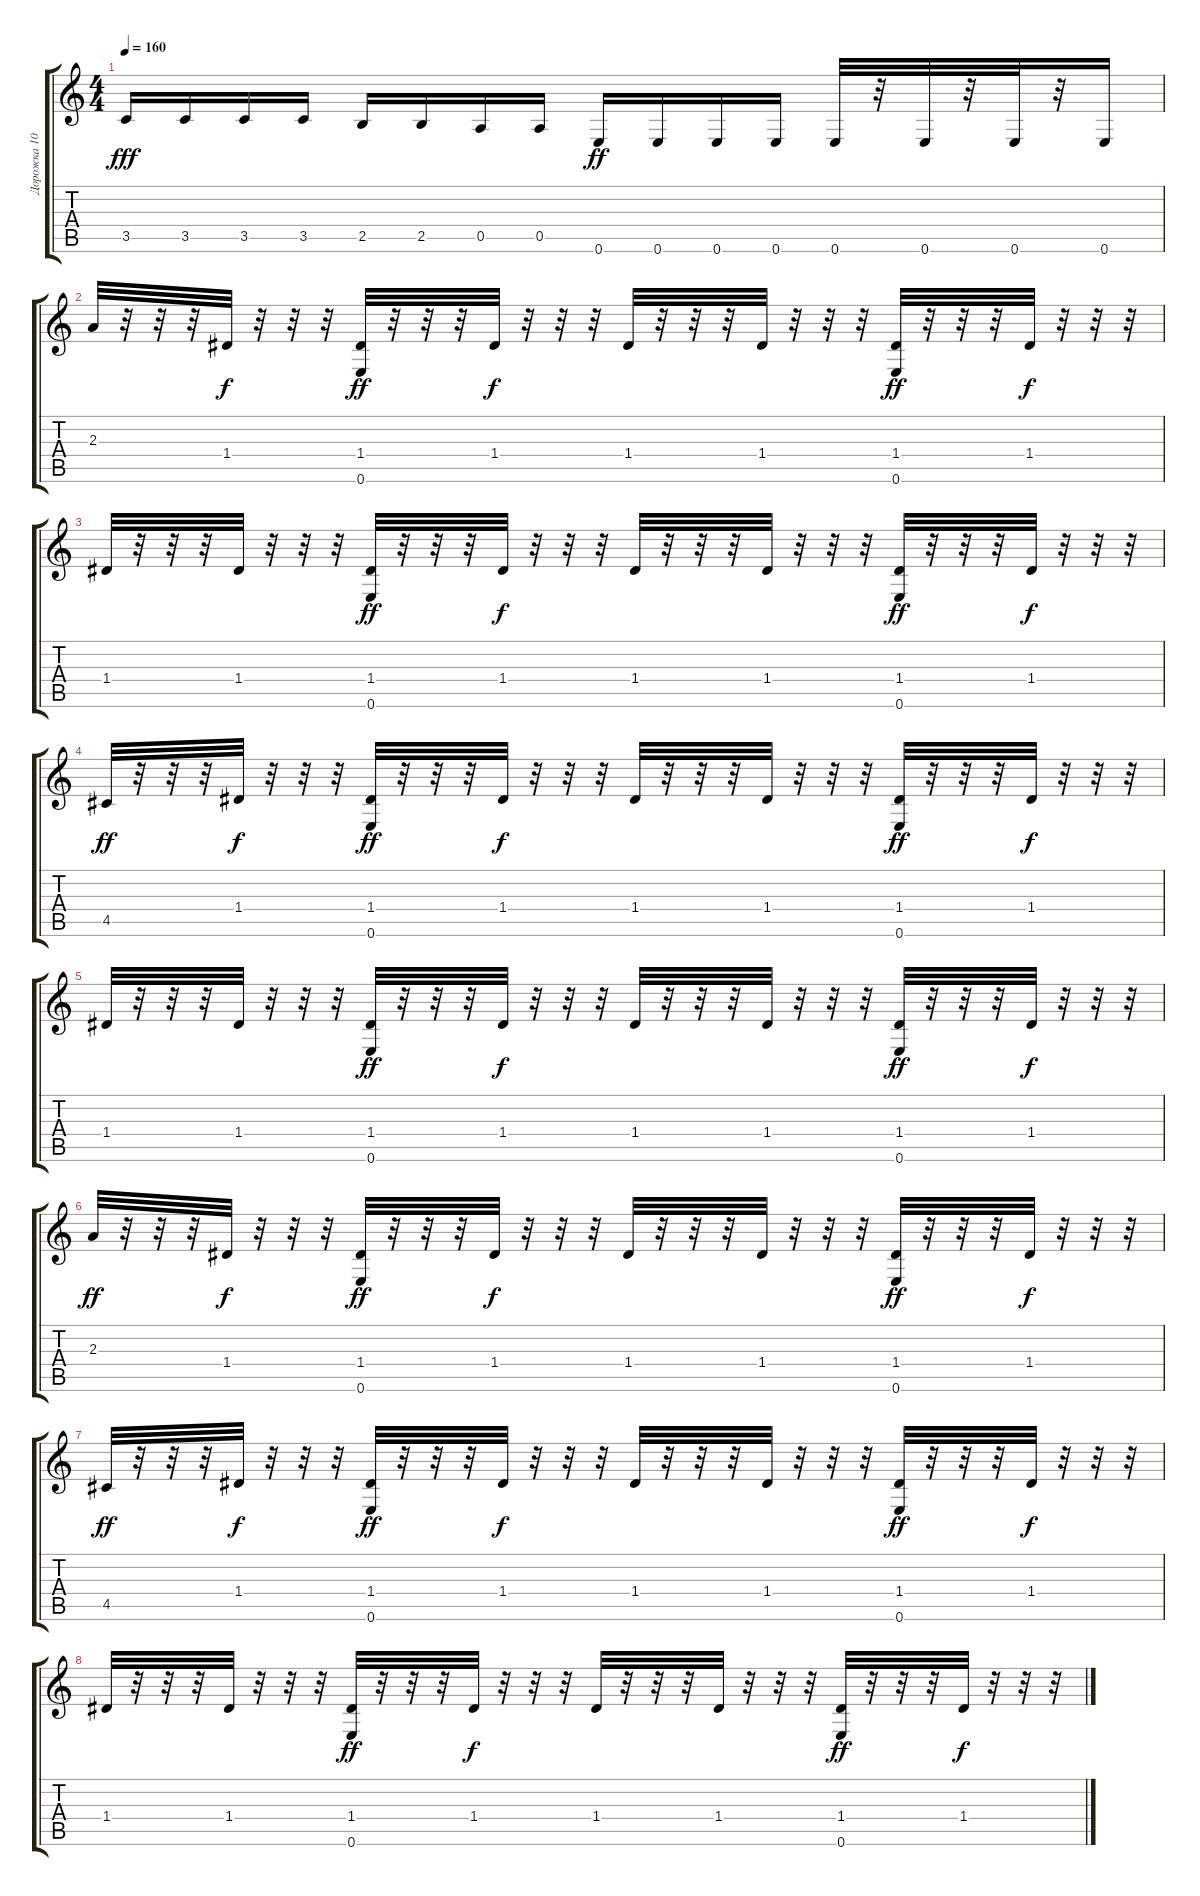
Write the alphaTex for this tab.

\track ("Дорожка 10" "Дорожка 10") {instrument acousticguitarnylon}
\staff {score tabs}
\tuning (E4 B3 G3 D3 A2 E2) {hide}
\ts (4 4)
\tempo 160
\clef g2
\ks c
3.5.16{dy fff} 3.5.16 3.5.16 3.5.16 2.5.16 2.5.16 0.5.16 0.5.16 0.6.16{dy ff} 0.6.16 0.6.16 0.6.16 0.6.32 r.32 0.6.32 r.32 0.6.32 r.32 0.6.16 |
2.3.32 r.32 r.32 r.32 1.4.32{dy f} r.32 r.32 r.32 (1.4 0.6).32{dy ff} r.32 r.32 r.32 1.4.32{dy f} r.32 r.32 r.32 1.4.32 r.32 r.32 r.32 1.4.32 r.32 r.32 r.32 (1.4 0.6).32{dy ff} r.32 r.32 r.32 1.4.32{dy f} r.32 r.32 r.32 |
1.4.32 r.32 r.32 r.32 1.4.32 r.32 r.32 r.32 (1.4 0.6).32{dy ff} r.32 r.32 r.32 1.4.32{dy f} r.32 r.32 r.32 1.4.32 r.32 r.32 r.32 1.4.32 r.32 r.32 r.32 (1.4 0.6).32{dy ff} r.32 r.32 r.32 1.4.32{dy f} r.32 r.32 r.32 |
4.5.32{dy ff} r.32 r.32 r.32 1.4.32{dy f} r.32 r.32 r.32 (1.4 0.6).32{dy ff} r.32 r.32 r.32 1.4.32{dy f} r.32 r.32 r.32 1.4.32 r.32 r.32 r.32 1.4.32 r.32 r.32 r.32 (1.4 0.6).32{dy ff} r.32 r.32 r.32 1.4.32{dy f} r.32 r.32 r.32 |
1.4.32 r.32 r.32 r.32 1.4.32 r.32 r.32 r.32 (1.4 0.6).32{dy ff} r.32 r.32 r.32 1.4.32{dy f} r.32 r.32 r.32 1.4.32 r.32 r.32 r.32 1.4.32 r.32 r.32 r.32 (1.4 0.6).32{dy ff} r.32 r.32 r.32 1.4.32{dy f} r.32 r.32 r.32 |
2.3.32{dy ff} r.32 r.32 r.32 1.4.32{dy f} r.32 r.32 r.32 (1.4 0.6).32{dy ff} r.32 r.32 r.32 1.4.32{dy f} r.32 r.32 r.32 1.4.32 r.32 r.32 r.32 1.4.32 r.32 r.32 r.32 (1.4 0.6).32{dy ff} r.32 r.32 r.32 1.4.32{dy f} r.32 r.32 r.32 |
4.5.32{dy ff} r.32 r.32 r.32 1.4.32{dy f} r.32 r.32 r.32 (1.4 0.6).32{dy ff} r.32 r.32 r.32 1.4.32{dy f} r.32 r.32 r.32 1.4.32 r.32 r.32 r.32 1.4.32 r.32 r.32 r.32 (1.4 0.6).32{dy ff} r.32 r.32 r.32 1.4.32{dy f} r.32 r.32 r.32 |
1.4.32 r.32 r.32 r.32 1.4.32 r.32 r.32 r.32 (1.4 0.6).32{dy ff} r.32 r.32 r.32 1.4.32{dy f} r.32 r.32 r.32 1.4.32 r.32 r.32 r.32 1.4.32 r.32 r.32 r.32 (1.4 0.6).32{dy ff} r.32 r.32 r.32 1.4.32{dy f} r.32 r.32 r.32
